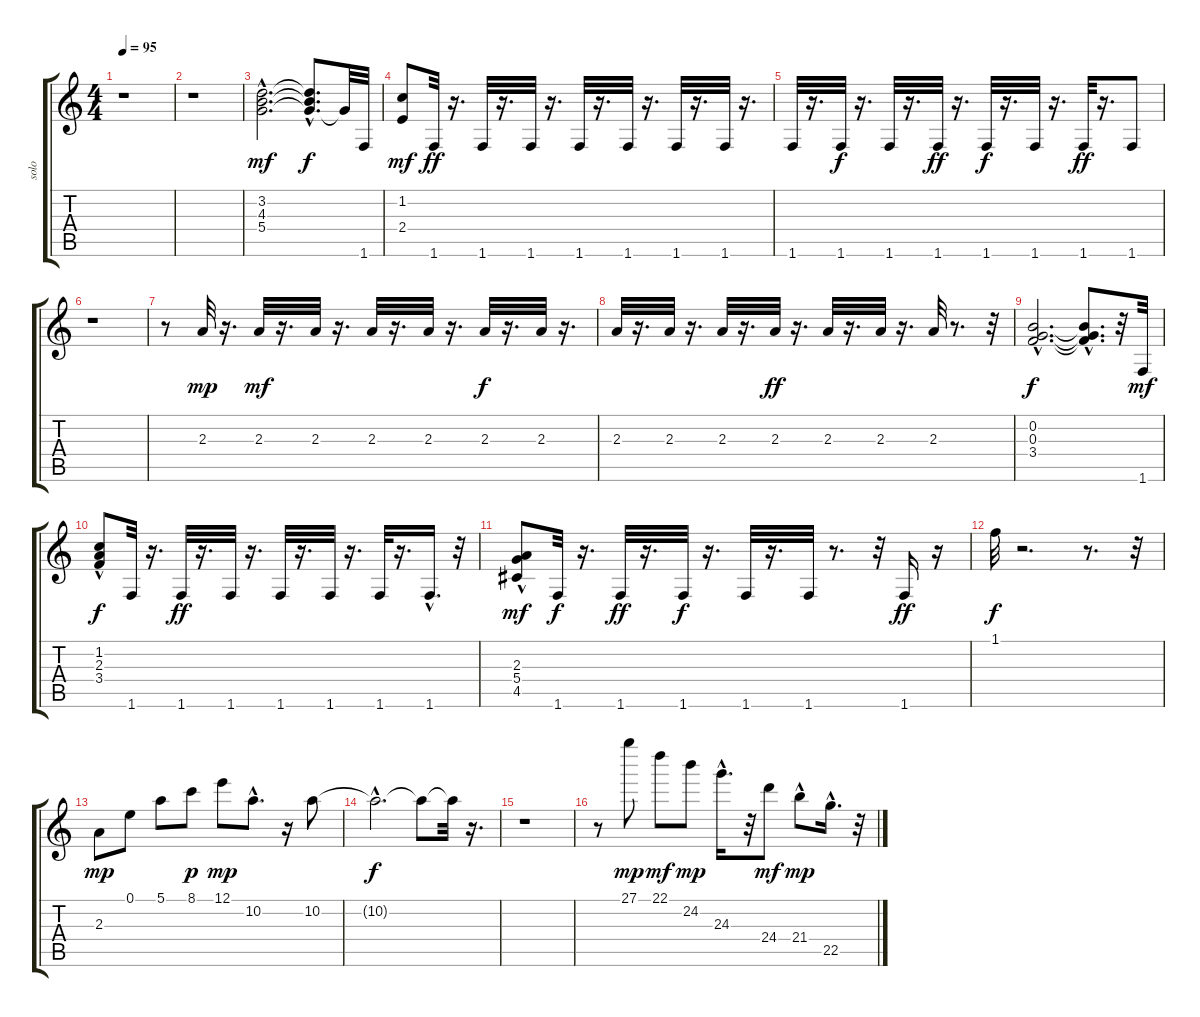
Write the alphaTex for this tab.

\track ("solo" "solo") {instrument acousticguitarnylon}
\staff {score tabs}
\tuning (E4 B3 G3 D3 A2 E2) {hide}
\ts (4 4)
\tempo 95
\clef g2
\ks c
r.1{dy f} |
r.1 |
(3.2{hac} 4.3{hac} 5.4{hac}).2{d dy mf instrument distortionguitar} (3.2{hac t} 4.3{hac t} 5.4{hac t}).8{d dy f} 5.4{t}.32 1.6.32 |
(1.2 2.4).8{dy mf} 1.6.32{dy ff} r.16{d} 1.6.32 r.16{d} 1.6.32 r.16{d} 1.6.32 r.16{d} 1.6.32 r.16{d} 1.6.32 r.16{d} 1.6.32 r.16{d} |
1.6.32 r.16{d} 1.6.32{dy f} r.16{d} 1.6.32 r.16{d} 1.6.32{dy ff} r.16{d} 1.6.32{dy f} r.16{d} 1.6.32 r.16{d} 1.6.32{dy ff} r.16{d} 1.6.8 |
r.1 |
r.8 2.3.32{dy mp} r.16{d} 2.3.32{dy mf} r.16{d} 2.3.32 r.16{d} 2.3.32 r.16{d} 2.3.32 r.16{d} 2.3.32{dy f} r.16{d} 2.3.32 r.16{d} |
2.3.32 r.16{d} 2.3.32 r.16{d} 2.3.32 r.16{d} 2.3.32{dy ff} r.16{d} 2.3.32 r.16{d} 2.3.32 r.16{d} 2.3.32 r.8{d} r.32 |
(0.2{hac} 0.3{hac} 3.4{hac}).2{d dy f} (0.2{hac t} 0.3{hac t} 3.4{hac t}).8{d} r.32 1.6.32{dy mf} |
(1.2{hac} 2.3{hac} 3.4{hac}).8{dy f} 1.6.32 r.16{d} 1.6.32{dy ff} r.16{d} 1.6.32 r.16{d} 1.6.32 r.16{d} 1.6.32 r.16{d} 1.6.32 r.16{d} 1.6{hac}.16{d} r.32 |
(2.3{hac} 5.4{hac} 4.5{hac}).8{dy mf} 1.6.32{dy f} r.16{d} 1.6.32{dy ff} r.16{d} 1.6.32{dy f} r.16{d} 1.6.32 r.16{d} 1.6.32 r.8{d} r.32 1.6.16{dy ff} r.16 |
1.1.32{dy f} r.2{d} r.8{d} r.32 |
2.3.8{dy mp balance 9 instrument acousticgrandpiano} 0.1.8 5.1.8 8.1.8{dy p} 12.1.8{dy mp} 10.2{hac}.8{d} r.16 10.2.8 |
10.2{hac t}.2{d dy f} 10.2{t}.8 10.2{t}.32 r.16{d} |
r.1 |
r.8 27.1.8{dy mp} 22.1.8{dy mf} 24.2.8{dy mp} 24.3{hac}.16{d} r.32 24.4.8{dy mf} 21.4{hac}.8{dy mp} 22.5{hac}.16{d} r.32
